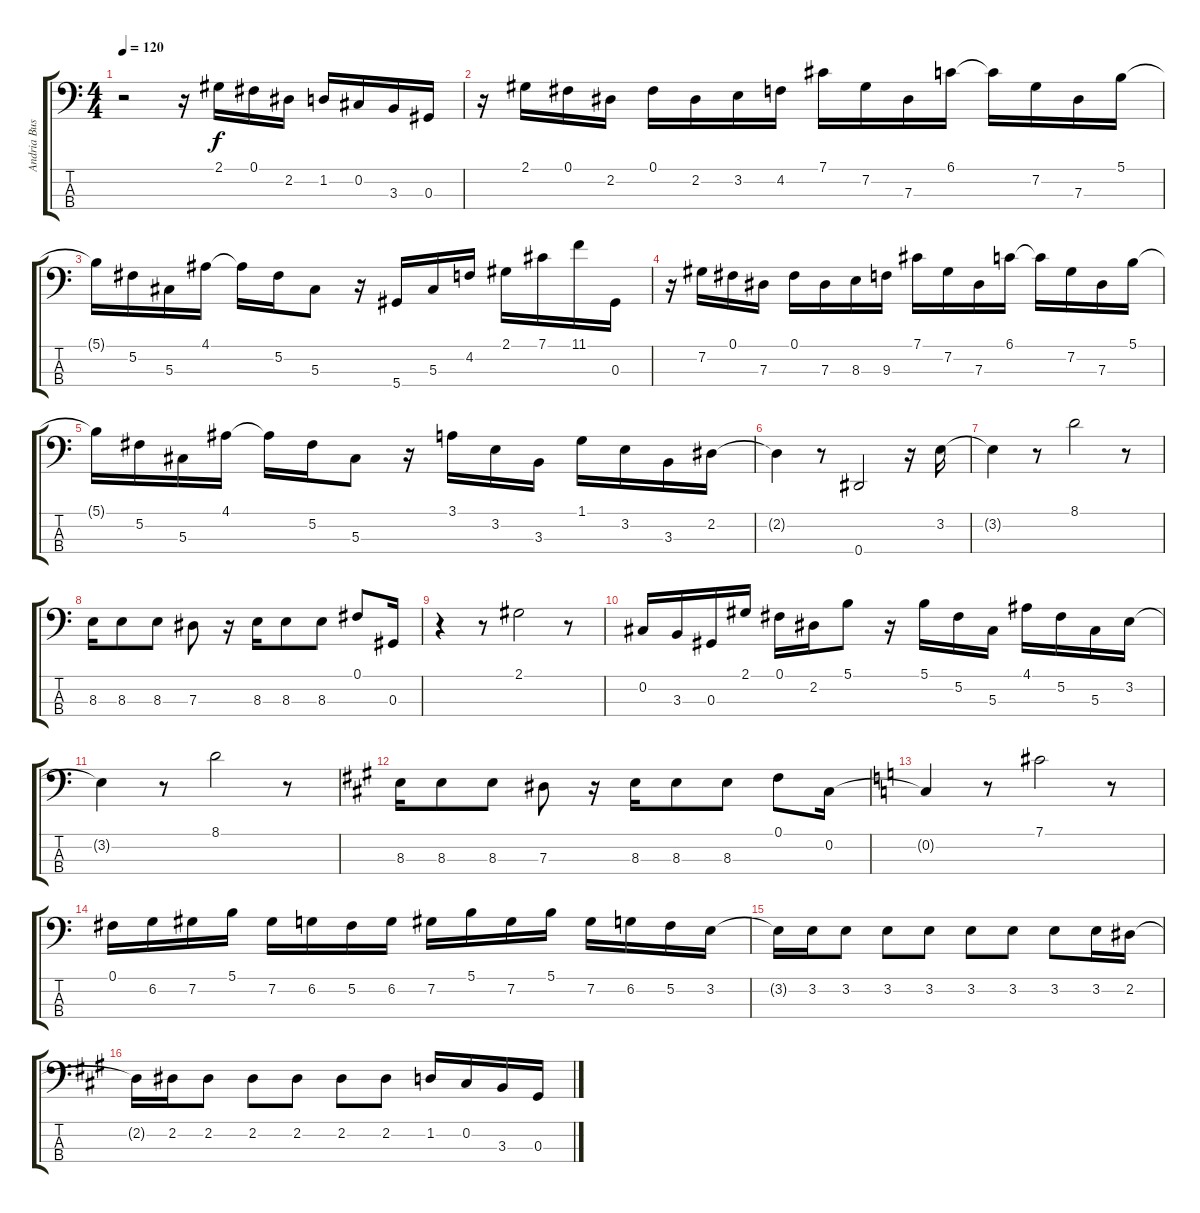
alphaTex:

\track ("Andria Busic" "Andria Bus") {instrument electricbassfinger}
\staff {score tabs}
\tuning (Gb2 Db2 Ab1 Eb1) {hide}
\ts (4 4)
\tempo 120
\clef f4
\ks c
r.2{dy f} r.16 2.1.16 0.1.16 2.2.16 1.2.16 0.2.16 3.3.16 0.3.16 |
r.16 2.1.16 0.1.16 2.2.16 0.1.16 2.2.16 3.2.16 4.2.16 7.1.16 7.2.16 7.3.16 6.1.16 6.1{t}.16 7.2.16 7.3.16 5.1.16 |
5.1{t}.16 5.2.16 5.3.16 4.1.16 4.1{t}.16 5.2.16 5.3.8 r.16 5.4.16 5.3.16 4.2.16 2.1.16 7.1.16 11.1.16 0.3.16 |
r.16 7.2.16 0.1.16 7.3.16 0.1.16 7.3.16 8.3.16 9.3.16 7.1.16 7.2.16 7.3.16 6.1.16 6.1{t}.16 7.2.16 7.3.16 5.1.16 |
5.1{t}.16 5.2.16 5.3.16 4.1.16 4.1{t}.16 5.2.16 5.3.8 r.16 3.1.16 3.2.16 3.3.16 1.1.16 3.2.16 3.3.16 2.2.16 |
2.2{t}.4 r.8 0.4.2 r.16 3.2.16 |
3.2{t}.4 r.8 8.1.2 r.8 |
8.3.16 8.3.8 8.3.8 7.3.8 r.16 8.3.16 8.3.8 8.3.8 0.1.8 0.3.16 |
r.4 r.8 2.1.2 r.8 |
0.2.16 3.3.16 0.3.16 2.1.16 0.1.16 2.2.16 5.1.8 r.16 5.1.16 5.2.16 5.3.16 4.1.16 5.2.16 5.3.16 3.2.16 |
3.2{t}.4 r.8 8.1.2 r.8 |
\ks a
8.3.16 8.3.8 8.3.8 7.3.8 r.16 8.3.16 8.3.8 8.3.8 0.1.8 0.2.16 |
\ks c
0.2{t}.4 r.8 7.1.2 r.8 |
0.1.16 6.2.16 7.2.16 5.1.16 7.2.16 6.2.16 5.2.16 6.2.16 7.2.16 5.1.16 7.2.16 5.1.16 7.2.16 6.2.16 5.2.16 3.2.16 |
3.2{t}.16 3.2.16 3.2.8 3.2.8 3.2.8 3.2.8 3.2.8 3.2.8 3.2.16 2.2.16 |
\ks a
2.2{t}.16 2.2.16 2.2.8 2.2.8 2.2.8 2.2.8 2.2.8 1.2.16 0.2.16 3.3.16 0.3.16
